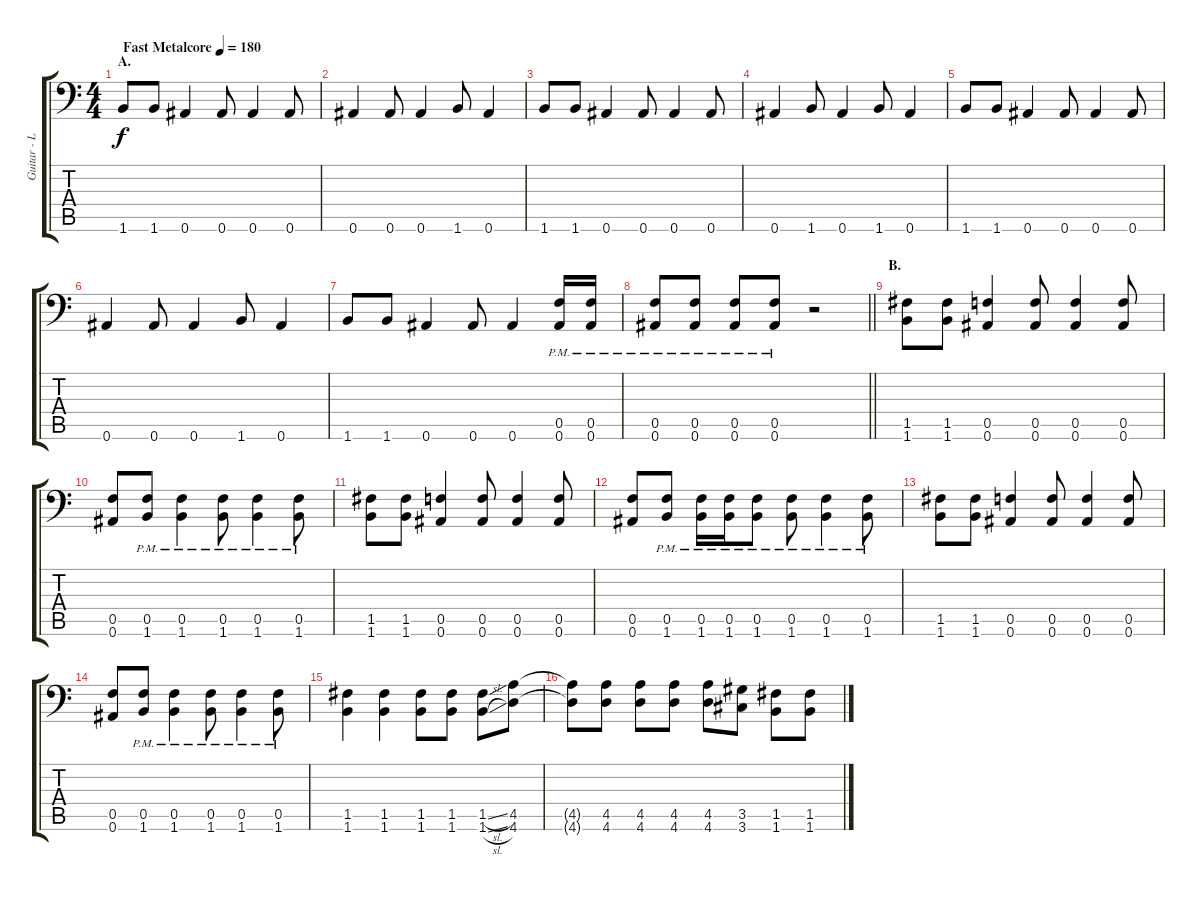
\track ("Guitar - Left" "Guitar - L") {instrument distortionguitar}
\staff {score tabs}
\tuning (C4 G3 Eb3 Bb2 F2 Bb1) {hide}
\ts (4 4)
\section ("" "A.")
\tempo (180 "Fast Metalcore")
\clef f4
\ks c
1.6.8{dy f volume 8 instrument overdrivenguitar} 1.6.8 0.6.4 0.6.8 0.6.4 0.6.8 |
0.6.4 0.6.8 0.6.4 1.6.8 0.6.4 |
1.6.8 1.6.8 0.6.4 0.6.8 0.6.4 0.6.8 |
0.6.4 1.6.8 0.6.4 1.6.8 0.6.4 |
1.6.8 1.6.8 0.6.4 0.6.8 0.6.4 0.6.8 |
0.6.4 0.6.8 0.6.4 1.6.8 0.6.4 |
1.6.8 1.6.8 0.6.4 0.6.8 0.6.4 (0.5{pm} 0.6{pm}).16{volume 14 instrument distortionguitar} (0.5{pm} 0.6{pm}).16 |
\barLineRight lightlight
(0.5{pm} 0.6{pm}).8 (0.5{pm} 0.6{pm}).8 (0.5{pm} 0.6{pm}).8 (0.5{pm} 0.6{pm}).8 r.2 |
\section ("" "B.")
(1.5 1.6).8 (1.5 1.6).8 (0.5 0.6).4 (0.5 0.6).8 (0.5 0.6).4 (0.5 0.6).8 |
(0.5 0.6).8 (0.5{pm} 1.6{pm}).8 (0.5{pm} 1.6{pm}).4 (0.5{pm} 1.6{pm}).8 (0.5{pm} 1.6{pm}).4 (0.5{pm} 1.6{pm}).8 |
(1.5 1.6).8 (1.5 1.6).8 (0.5 0.6).4 (0.5 0.6).8 (0.5 0.6).4 (0.5 0.6).8 |
(0.5 0.6).8 (0.5{pm} 1.6{pm}).8 (0.5{pm} 1.6{pm}).16 (0.5{pm} 1.6{pm}).16 (0.5{pm} 1.6{pm}).8 (0.5{pm} 1.6{pm}).8 (0.5{pm} 1.6{pm}).4 (0.5{pm} 1.6{pm}).8 |
(1.5 1.6).8 (1.5 1.6).8 (0.5 0.6).4 (0.5 0.6).8 (0.5 0.6).4 (0.5 0.6).8 |
(0.5 0.6).8 (0.5{pm} 1.6{pm}).8 (0.5{pm} 1.6{pm}).4 (0.5{pm} 1.6{pm}).8 (0.5{pm} 1.6{pm}).4 (0.5{pm} 1.6{pm}).8 |
(1.5 1.6).4 (1.5 1.6).4 (1.5 1.6).8 (1.5 1.6).8 (1.5{sl} 1.6{sl}).8 (4.5 4.6).8 |
(4.5{t} 4.6{t}).8 (4.5 4.6).8 (4.5 4.6).8 (4.5 4.6).8 (4.5 4.6).8 (3.5 3.6).8 (1.5 1.6).8 (1.5 1.6).8
